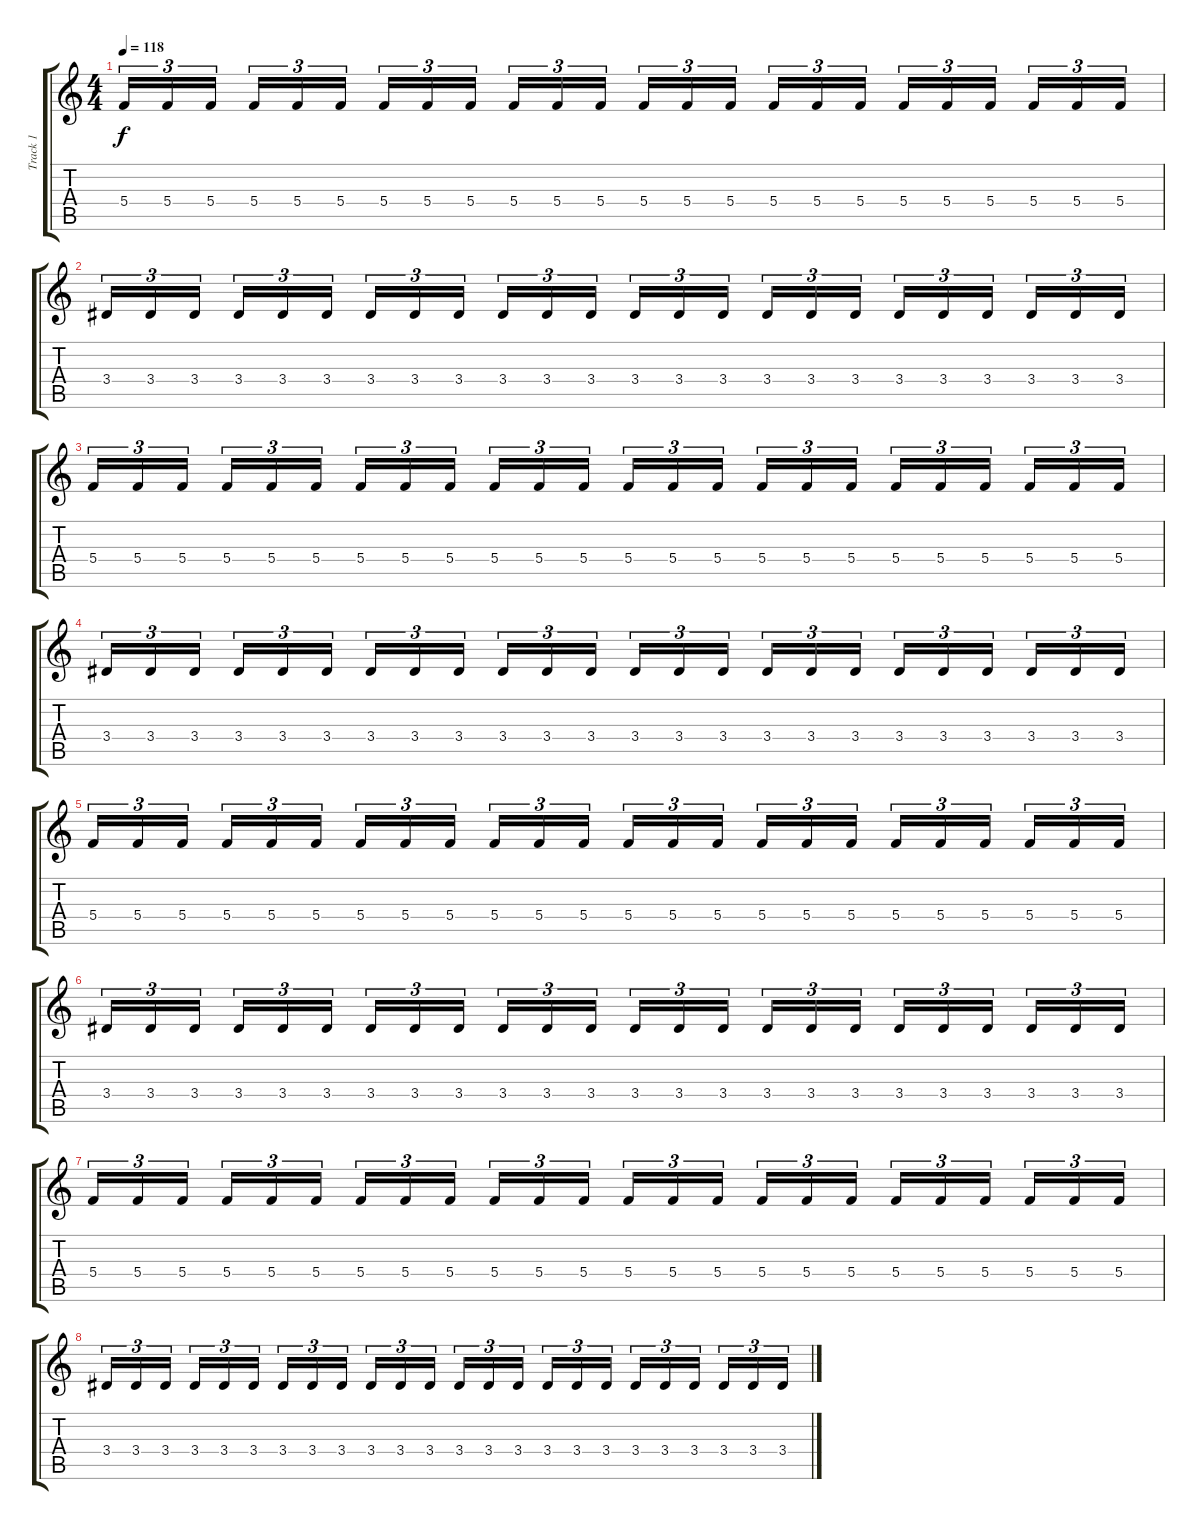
\track ("Track 1" "Track 1") {instrument overdrivenguitar}
\staff {score tabs}
\tuning (D4 A3 F3 C3 G2 D2) {hide}
\ts (4 4)
\tempo 118
\clef g2
\ks c
5.4.16{tu (3 2) dy f volume 9} 5.4.16{tu (3 2)} 5.4.16{tu (3 2) beam splitsecondary} 5.4.16{tu (3 2)} 5.4.16{tu (3 2)} 5.4.16{tu (3 2)} 5.4.16{tu (3 2)} 5.4.16{tu (3 2)} 5.4.16{tu (3 2) beam splitsecondary} 5.4.16{tu (3 2)} 5.4.16{tu (3 2)} 5.4.16{tu (3 2)} 5.4.16{tu (3 2)} 5.4.16{tu (3 2)} 5.4.16{tu (3 2) beam splitsecondary} 5.4.16{tu (3 2)} 5.4.16{tu (3 2)} 5.4.16{tu (3 2)} 5.4.16{tu (3 2)} 5.4.16{tu (3 2)} 5.4.16{tu (3 2) beam splitsecondary} 5.4.16{tu (3 2)} 5.4.16{tu (3 2)} 5.4.16{tu (3 2)} |
3.4.16{tu (3 2)} 3.4.16{tu (3 2)} 3.4.16{tu (3 2) beam splitsecondary} 3.4.16{tu (3 2)} 3.4.16{tu (3 2)} 3.4.16{tu (3 2)} 3.4.16{tu (3 2)} 3.4.16{tu (3 2)} 3.4.16{tu (3 2) beam splitsecondary} 3.4.16{tu (3 2)} 3.4.16{tu (3 2)} 3.4.16{tu (3 2)} 3.4.16{tu (3 2)} 3.4.16{tu (3 2)} 3.4.16{tu (3 2) beam splitsecondary} 3.4.16{tu (3 2)} 3.4.16{tu (3 2)} 3.4.16{tu (3 2)} 3.4.16{tu (3 2)} 3.4.16{tu (3 2)} 3.4.16{tu (3 2) beam splitsecondary} 3.4.16{tu (3 2)} 3.4.16{tu (3 2)} 3.4.16{tu (3 2)} |
5.4.16{tu (3 2)} 5.4.16{tu (3 2)} 5.4.16{tu (3 2) beam splitsecondary} 5.4.16{tu (3 2)} 5.4.16{tu (3 2)} 5.4.16{tu (3 2)} 5.4.16{tu (3 2)} 5.4.16{tu (3 2)} 5.4.16{tu (3 2) beam splitsecondary} 5.4.16{tu (3 2)} 5.4.16{tu (3 2)} 5.4.16{tu (3 2)} 5.4.16{tu (3 2)} 5.4.16{tu (3 2)} 5.4.16{tu (3 2) beam splitsecondary} 5.4.16{tu (3 2)} 5.4.16{tu (3 2)} 5.4.16{tu (3 2)} 5.4.16{tu (3 2)} 5.4.16{tu (3 2)} 5.4.16{tu (3 2) beam splitsecondary} 5.4.16{tu (3 2)} 5.4.16{tu (3 2)} 5.4.16{tu (3 2)} |
3.4.16{tu (3 2)} 3.4.16{tu (3 2)} 3.4.16{tu (3 2) beam splitsecondary} 3.4.16{tu (3 2)} 3.4.16{tu (3 2)} 3.4.16{tu (3 2)} 3.4.16{tu (3 2)} 3.4.16{tu (3 2)} 3.4.16{tu (3 2) beam splitsecondary} 3.4.16{tu (3 2)} 3.4.16{tu (3 2)} 3.4.16{tu (3 2)} 3.4.16{tu (3 2)} 3.4.16{tu (3 2)} 3.4.16{tu (3 2) beam splitsecondary} 3.4.16{tu (3 2)} 3.4.16{tu (3 2)} 3.4.16{tu (3 2)} 3.4.16{tu (3 2)} 3.4.16{tu (3 2)} 3.4.16{tu (3 2) beam splitsecondary} 3.4.16{tu (3 2)} 3.4.16{tu (3 2)} 3.4.16{tu (3 2)} |
5.4.16{tu (3 2) volume 9} 5.4.16{tu (3 2)} 5.4.16{tu (3 2) beam splitsecondary} 5.4.16{tu (3 2)} 5.4.16{tu (3 2)} 5.4.16{tu (3 2)} 5.4.16{tu (3 2)} 5.4.16{tu (3 2)} 5.4.16{tu (3 2) beam splitsecondary} 5.4.16{tu (3 2)} 5.4.16{tu (3 2)} 5.4.16{tu (3 2)} 5.4.16{tu (3 2)} 5.4.16{tu (3 2)} 5.4.16{tu (3 2) beam splitsecondary} 5.4.16{tu (3 2)} 5.4.16{tu (3 2)} 5.4.16{tu (3 2)} 5.4.16{tu (3 2)} 5.4.16{tu (3 2)} 5.4.16{tu (3 2) beam splitsecondary} 5.4.16{tu (3 2)} 5.4.16{tu (3 2)} 5.4.16{tu (3 2)} |
3.4.16{tu (3 2)} 3.4.16{tu (3 2)} 3.4.16{tu (3 2) beam splitsecondary} 3.4.16{tu (3 2)} 3.4.16{tu (3 2)} 3.4.16{tu (3 2)} 3.4.16{tu (3 2)} 3.4.16{tu (3 2)} 3.4.16{tu (3 2) beam splitsecondary} 3.4.16{tu (3 2)} 3.4.16{tu (3 2)} 3.4.16{tu (3 2)} 3.4.16{tu (3 2)} 3.4.16{tu (3 2)} 3.4.16{tu (3 2) beam splitsecondary} 3.4.16{tu (3 2)} 3.4.16{tu (3 2)} 3.4.16{tu (3 2)} 3.4.16{tu (3 2)} 3.4.16{tu (3 2)} 3.4.16{tu (3 2) beam splitsecondary} 3.4.16{tu (3 2)} 3.4.16{tu (3 2)} 3.4.16{tu (3 2)} |
5.4.16{tu (3 2)} 5.4.16{tu (3 2)} 5.4.16{tu (3 2) beam splitsecondary} 5.4.16{tu (3 2)} 5.4.16{tu (3 2)} 5.4.16{tu (3 2)} 5.4.16{tu (3 2)} 5.4.16{tu (3 2)} 5.4.16{tu (3 2) beam splitsecondary} 5.4.16{tu (3 2)} 5.4.16{tu (3 2)} 5.4.16{tu (3 2)} 5.4.16{tu (3 2)} 5.4.16{tu (3 2)} 5.4.16{tu (3 2) beam splitsecondary} 5.4.16{tu (3 2)} 5.4.16{tu (3 2)} 5.4.16{tu (3 2)} 5.4.16{tu (3 2)} 5.4.16{tu (3 2)} 5.4.16{tu (3 2) beam splitsecondary} 5.4.16{tu (3 2)} 5.4.16{tu (3 2)} 5.4.16{tu (3 2)} |
3.4.16{tu (3 2)} 3.4.16{tu (3 2)} 3.4.16{tu (3 2) beam splitsecondary} 3.4.16{tu (3 2)} 3.4.16{tu (3 2)} 3.4.16{tu (3 2)} 3.4.16{tu (3 2)} 3.4.16{tu (3 2)} 3.4.16{tu (3 2) beam splitsecondary} 3.4.16{tu (3 2)} 3.4.16{tu (3 2)} 3.4.16{tu (3 2)} 3.4.16{tu (3 2)} 3.4.16{tu (3 2)} 3.4.16{tu (3 2) beam splitsecondary} 3.4.16{tu (3 2)} 3.4.16{tu (3 2)} 3.4.16{tu (3 2)} 3.4.16{tu (3 2)} 3.4.16{tu (3 2)} 3.4.16{tu (3 2) beam splitsecondary} 3.4.16{tu (3 2)} 3.4.16{tu (3 2)} 3.4.16{tu (3 2)}
